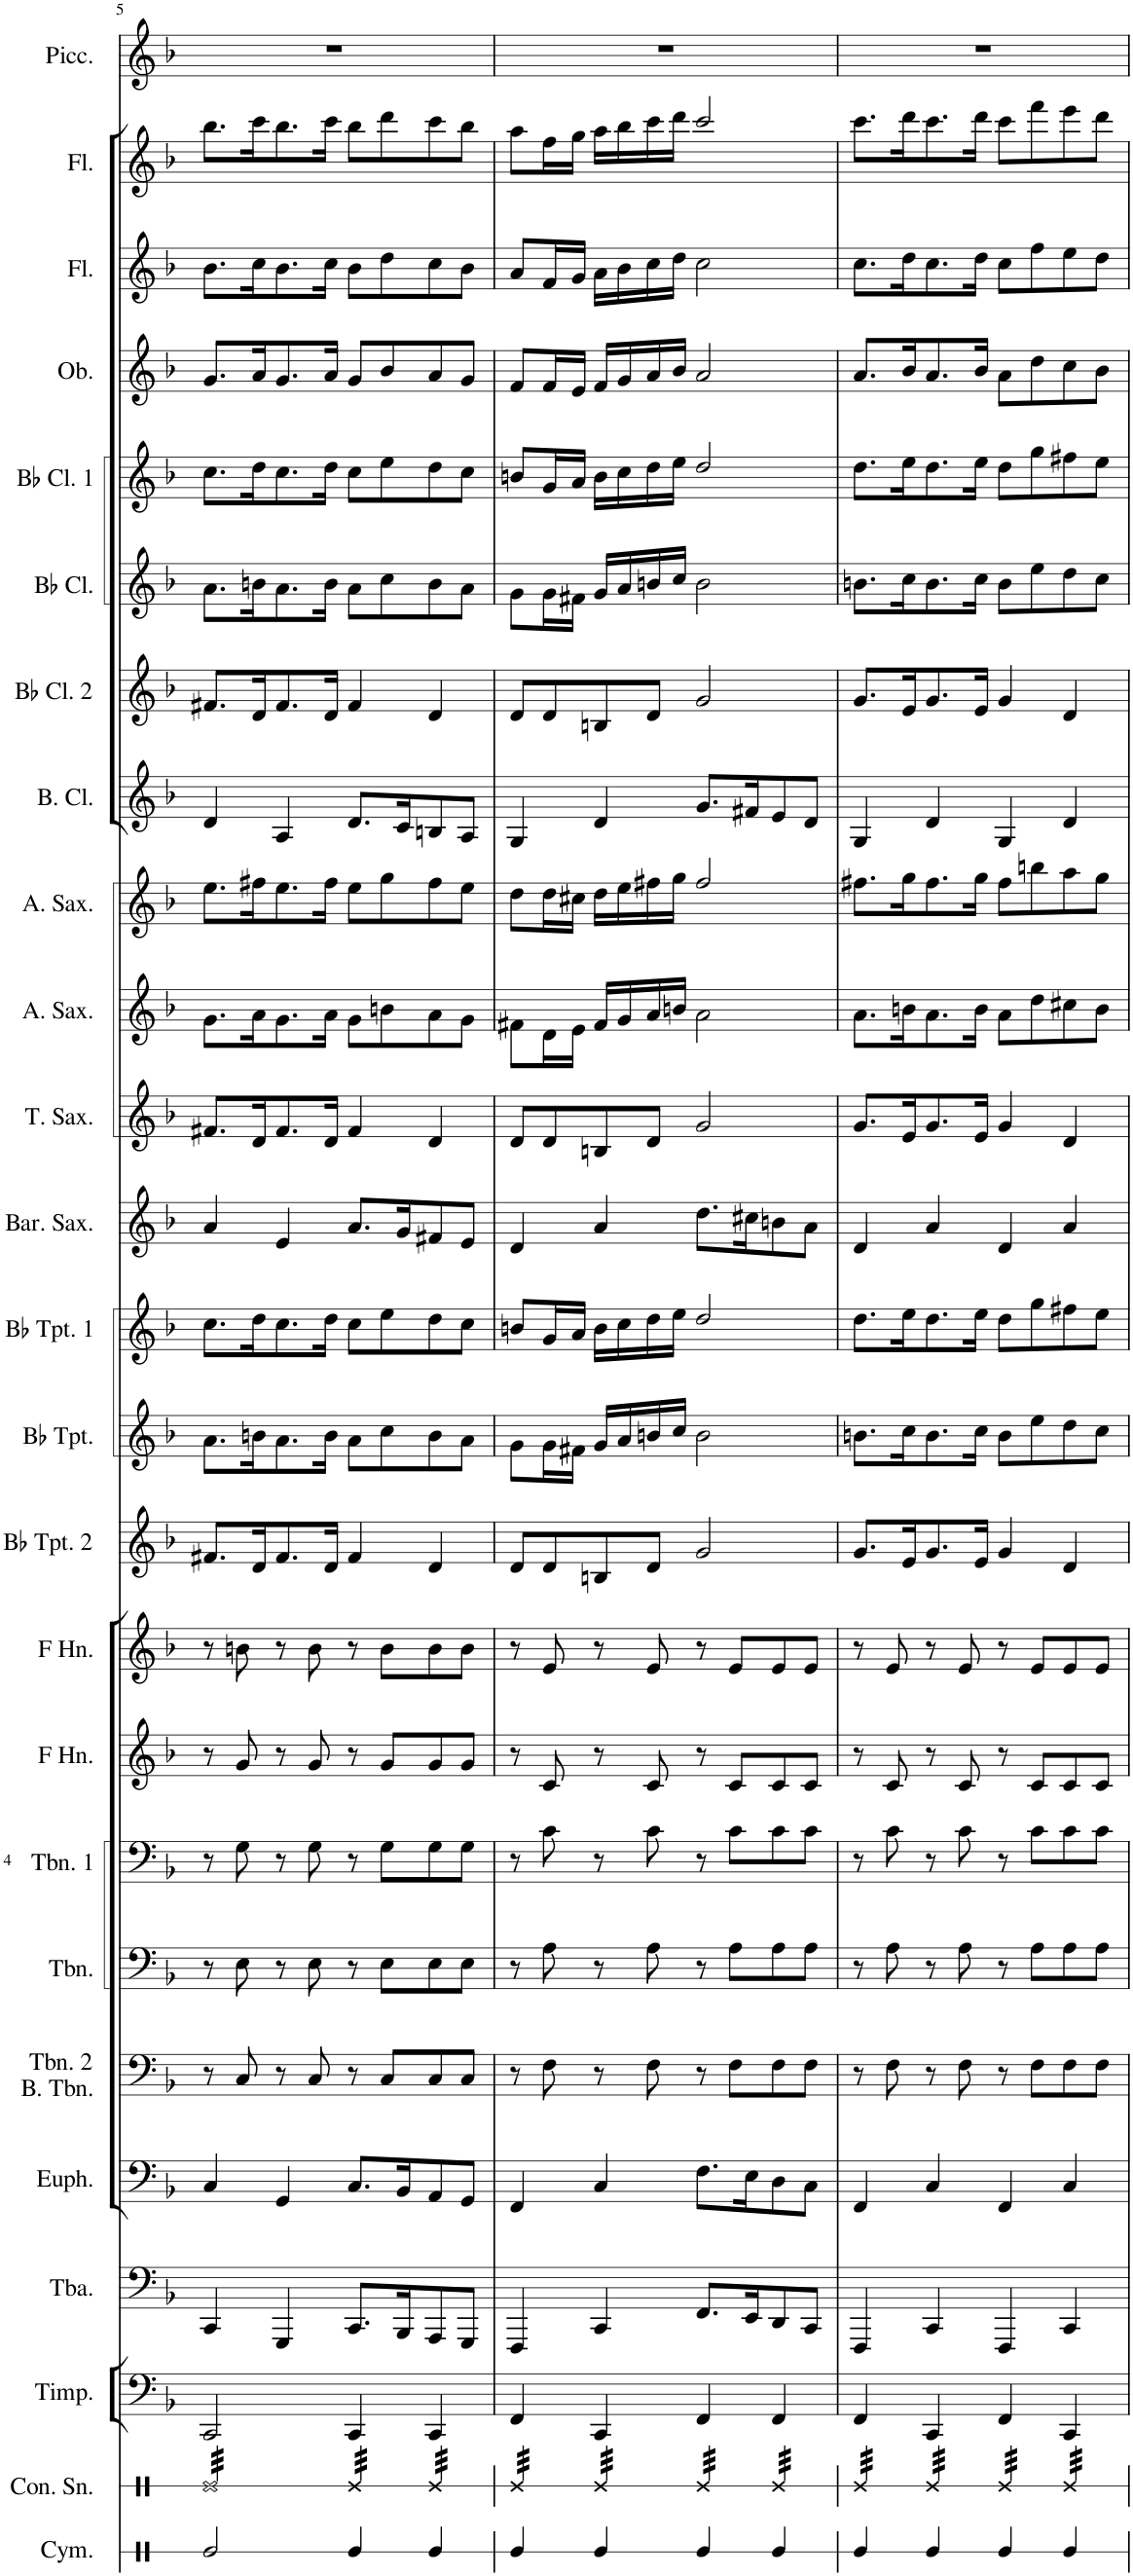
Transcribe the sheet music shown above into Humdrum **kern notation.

**kern	**kern	**kern	**kern	**kern	**kern	**kern	**kern	**kern	**kern	**kern	**kern	**kern	**kern	**kern	**kern	**kern	**kern	**kern	**kern	**kern	**kern	**kern	**kern	**kern
*part25	*part24	*part23	*part22	*part21	*part20	*part19	*part18	*part17	*part16	*part15	*part14	*part13	*part12	*part11	*part10	*part9	*part8	*part7	*part6	*part5	*part4	*part3	*part2	*part1
*staff25	*staff24	*staff23	*staff22	*staff21	*staff20	*staff19	*staff18	*staff17	*staff16	*staff15	*staff14	*staff13	*staff12	*staff11	*staff10	*staff9	*staff8	*staff7	*staff6	*staff5	*staff4	*staff3	*staff2	*staff1
*I"Cymbal	*I"Concert Snare Drum	*I"Timpani	*I"Tuba	*I"Euphonium	*I"Trombone 3	*I"Trombone	*I"Trombone 1 &amp; 2	*I"Horn in F	*I"Horn in F 1 &amp; 2	*I"Bb Trumpet 3	*I"Bb Trumpet	*I"Bb Trumpet 1 &amp; 2	*I"Baritone Saxophone	*I"Tenor Saxophone	*I"Alto Saxophone	*I"Alto Saxophone 1 &amp; 2	*I"Bass Clarinet	*I"Bb Clarinet 3	*I"Bb Clarinet	*I"Bb Clarinet 1 &amp; 2	*I"Oboe 1 &amp; 2	*I"Flute	*I"Flutes 1 &amp; 2	*I"Piccolo
*I'Cym.	*I'Con. Sn.	*I'Timp.	*I'Tba.	*I'Euph.	*	*I'Tbn.	*I'Tbn. 1	*	*	*I'Bb Tpt. 2	*I'Bb Tpt.	*I'Bb Tpt. 1	*I'Bar. Sax.	*I'T. Sax.	*I'A. Sax.	*I'A. Sax.	*I'B. Cl.	*I'Bb Cl. 2	*I'Bb Cl.	*I'Bb Cl. 1	*I'Ob.	*I'Fl.	*I'Fl.	*I'Picc.
!!LO:PB:g=z
*clefX	*clefX	*clefF4	*clefF4	*clefF4	*clefF4	*clefF4	*clefF4	*clefG2	*clefG2	*clefG2	*clefG2	*clefG2	*clefG2	*clefG2	*clefG2	*clefG2	*clefG2	*clefG2	*clefG2	*clefG2	*clefG2	*clefG2	*clefG2	*clefG2
*	*	*	*	*	*	*	*	*Trd4c7	*Trd4c7	*Trd1c2	*Trd1c2	*Trd1c2	*Trd12c21	*Trd8c14	*Trd5c9	*Trd5c9	*Trd8c14	*Trd1c2	*Trd1c2	*Trd1c2	*	*	*	*Trd-7c-12
*k[]	*k[]	*k[b-]	*k[b-]	*k[b-]	*k[b-]	*k[b-]	*k[b-]	*k[b-]	*k[b-]	*k[b-]	*k[b-]	*k[b-]	*k[b-]	*k[b-]	*k[b-]	*k[b-]	*k[b-]	*k[b-]	*k[b-]	*k[b-]	*k[b-]	*k[b-]	*k[b-]	*k[b-]
*M2/2	*M2/2	*M2/2	*M2/2	*M2/2	*M2/2	*M2/2	*M2/2	*M2/2	*M2/2	*M2/2	*M2/2	*M2/2	*M2/2	*M2/2	*M2/2	*M2/2	*M2/2	*M2/2	*M2/2	*M2/2	*M2/2	*M2/2	*M2/2	*M2/2
*met(c|)	*met(c|)	*met(c|)	*met(c|)	*met(c|)	*met(c|)	*met(c|)	*met(c|)	*met(c|)	*met(c|)	*met(c|)	*met(c|)	*met(c|)	*met(c|)	*met(c|)	*met(c|)	*met(c|)	*met(c|)	*met(c|)	*met(c|)	*met(c|)	*met(c|)	*met(c|)	*met(c|)	*met(c|)
=5	=5	=5	=5	=5	=5	=5	=5	=5	=5	=5	=5	=5	=5	=5	=5	=5	=5	=5	=5	=5	=5	=5	=5	=5
*	*tremolo	*	*	*	*	*	*	*	*	*	*	*	*	*	*	*	*	*	*	*	*	*	*	*
2Re/	32Re/LLL	2CC/	4CC/	4C/	8r	8r	8r	8r	8r	8.f#X/L	8.a\L	8.cc\L	4a/	8.f#X/L	8.g\L	8.ee\L	4d/	8.f#X/L	8.a\L	8.cc\L	8.g/L	8.b-\L	8.bb-\L	1r
.	32Re/	.	.	.	.	.	.	.	.	.	.	.	.	.	.	.	.	.	.	.	.	.	.	.
.	32Re/	.	.	.	.	.	.	.	.	.	.	.	.	.	.	.	.	.	.	.	.	.	.	.
.	32Re/	.	.	.	.	.	.	.	.	.	.	.	.	.	.	.	.	.	.	.	.	.	.	.
.	32Re/	.	.	.	8C/	8E\	8G\	8g/	8bn\	.	.	.	.	.	.	.	.	.	.	.	.	.	.	.
.	32Re/	.	.	.	.	.	.	.	.	.	.	.	.	.	.	.	.	.	.	.	.	.	.	.
.	32Re/	.	.	.	.	.	.	.	.	16d/K	16bn\K	16dd\K	.	16d/K	16a\K	16ff#X\K	.	16d/K	16bn\K	16dd\K	16a/K	16cc\K	16ccc\K	.
.	32Re/	.	.	.	.	.	.	.	.	.	.	.	.	.	.	.	.	.	.	.	.	.	.	.
.	32Re/	.	4GGG/	4GG/	8r	8r	8r	8r	8r	8.f#/	8.a\	8.cc\	4e/	8.f#/	8.g\	8.ee\	4A/	8.f#/	8.a\	8.cc\	8.g/	8.b-\	8.bb-\	.
.	32Re/	.	.	.	.	.	.	.	.	.	.	.	.	.	.	.	.	.	.	.	.	.	.	.
.	32Re/	.	.	.	.	.	.	.	.	.	.	.	.	.	.	.	.	.	.	.	.	.	.	.
.	32Re/	.	.	.	.	.	.	.	.	.	.	.	.	.	.	.	.	.	.	.	.	.	.	.
.	32Re/	.	.	.	8C/	8E\	8G\	8g/	8b\	.	.	.	.	.	.	.	.	.	.	.	.	.	.	.
.	32Re/	.	.	.	.	.	.	.	.	.	.	.	.	.	.	.	.	.	.	.	.	.	.	.
.	32Re/	.	.	.	.	.	.	.	.	16d/Jk	16b\Jk	16dd\Jk	.	16d/Jk	16a\Jk	16ff#\Jk	.	16d/Jk	16b\Jk	16dd\Jk	16a/Jk	16cc\Jk	16ccc\Jk	.
.	32Re/JJJ	.	.	.	.	.	.	.	.	.	.	.	.	.	.	.	.	.	.	.	.	.	.	.
4Re/	32Re/LLL	4CC/	8.CC/L	8.C/L	8r	8r	8r	8r	8r	4f#/	8a\L	8cc\L	8.a/L	4f#/	8g\L	8ee\L	8.d/L	4f#/	8a\L	8cc\L	8g/L	8b-\L	8bb-\L	.
.	32Re/	.	.	.	.	.	.	.	.	.	.	.	.	.	.	.	.	.	.	.	.	.	.	.
.	32Re/	.	.	.	.	.	.	.	.	.	.	.	.	.	.	.	.	.	.	.	.	.	.	.
.	32Re/	.	.	.	.	.	.	.	.	.	.	.	.	.	.	.	.	.	.	.	.	.	.	.
.	32Re/	.	.	.	8C/L	8E\L	8G\L	8g/L	8b\L	.	8cc\	8ee\	.	.	8bn\	8gg\	.	.	8cc\	8ee\	8b-/	8dd\	8ddd\	.
.	32Re/	.	.	.	.	.	.	.	.	.	.	.	.	.	.	.	.	.	.	.	.	.	.	.
.	32Re/	.	16BBB-/K	16BB-/K	.	.	.	.	.	.	.	.	16g/K	.	.	.	16c/K	.	.	.	.	.	.	.
.	32Re/JJJ	.	.	.	.	.	.	.	.	.	.	.	.	.	.	.	.	.	.	.	.	.	.	.
4Re/	32Re/LLL	4CC/	8AAA/	8AA/	8C/	8E\	8G\	8g/	8b\	4d/	8b\	8dd\	8f#X/	4d/	8a\	8ff#\	8Bn/	4d/	8b\	8dd\	8a/	8cc\	8ccc\	.
.	32Re/	.	.	.	.	.	.	.	.	.	.	.	.	.	.	.	.	.	.	.	.	.	.	.
.	32Re/	.	.	.	.	.	.	.	.	.	.	.	.	.	.	.	.	.	.	.	.	.	.	.
.	32Re/	.	.	.	.	.	.	.	.	.	.	.	.	.	.	.	.	.	.	.	.	.	.	.
.	32Re/	.	8GGG/J	8GG/J	8C/J	8E\J	8G\J	8g/J	8b\J	.	8a\J	8cc\J	8e/J	.	8g\J	8ee\J	8A/J	.	8a\J	8cc\J	8g/J	8b-\J	8bb-\J	.
.	32Re/	.	.	.	.	.	.	.	.	.	.	.	.	.	.	.	.	.	.	.	.	.	.	.
.	32Re/	.	.	.	.	.	.	.	.	.	.	.	.	.	.	.	.	.	.	.	.	.	.	.
.	32Re/JJJ	.	.	.	.	.	.	.	.	.	.	.	.	.	.	.	.	.	.	.	.	.	.	.
=6	=6	=6	=6	=6	=6	=6	=6	=6	=6	=6	=6	=6	=6	=6	=6	=6	=6	=6	=6	=6	=6	=6	=6	=6
4Re/	32Re/LLL	4FF/	4FFF/	4FF/	8r	8r	8r	8r	8r	8d/L	8g\L	8bn/L	4d/	8d/L	8f#X\L	8dd\L	4G/	8d/L	8g\L	8bn/L	8f/L	8a/L	8aa\L	1r
.	32Re/	.	.	.	.	.	.	.	.	.	.	.	.	.	.	.	.	.	.	.	.	.	.	.
.	32Re/	.	.	.	.	.	.	.	.	.	.	.	.	.	.	.	.	.	.	.	.	.	.	.
.	32Re/	.	.	.	.	.	.	.	.	.	.	.	.	.	.	.	.	.	.	.	.	.	.	.
.	32Re/	.	.	.	8F\	8A\	8c\	8c/	8e/	8d/	16g\L	16g/L	.	8d/	16d\L	16dd\L	.	8d/	16g\L	16g/L	16f/L	16f/L	16ff\L	.
.	32Re/	.	.	.	.	.	.	.	.	.	.	.	.	.	.	.	.	.	.	.	.	.	.	.
.	32Re/	.	.	.	.	.	.	.	.	.	16f#X\JJ	16a/JJ	.	.	16e\JJ	16cc#X\JJ	.	.	16f#X\JJ	16a/JJ	16e/JJ	16g/JJ	16gg\JJ	.
.	32Re/JJJ	.	.	.	.	.	.	.	.	.	.	.	.	.	.	.	.	.	.	.	.	.	.	.
4Re/	32Re/LLL	4CC/	4CC/	4C/	8r	8r	8r	8r	8r	8Bn/	16g/LL	16b\LL	4a/	8Bn/	16f#/LL	16dd\LL	4d/	8Bn/	16g/LL	16b\LL	16f/LL	16a\LL	16aa\LL	.
.	32Re/	.	.	.	.	.	.	.	.	.	.	.	.	.	.	.	.	.	.	.	.	.	.	.
.	32Re/	.	.	.	.	.	.	.	.	.	16a/	16cc\	.	.	16g/	16ee\	.	.	16a/	16cc\	16g/	16b-\	16bb-\	.
.	32Re/	.	.	.	.	.	.	.	.	.	.	.	.	.	.	.	.	.	.	.	.	.	.	.
.	32Re/	.	.	.	8F\	8A\	8c\	8c/	8e/	8d/J	16bn/	16dd\	.	8d/J	16a/	16ff#X\	.	8d/J	16bn/	16dd\	16a/	16cc\	16ccc\	.
.	32Re/	.	.	.	.	.	.	.	.	.	.	.	.	.	.	.	.	.	.	.	.	.	.	.
.	32Re/	.	.	.	.	.	.	.	.	.	16cc/JJ	16ee\JJ	.	.	16bn/JJ	16gg\JJ	.	.	16cc/JJ	16ee\JJ	16b-/JJ	16dd\JJ	16ddd\JJ	.
.	32Re/JJJ	.	.	.	.	.	.	.	.	.	.	.	.	.	.	.	.	.	.	.	.	.	.	.
4Re/	32Re/LLL	4FF/	8.FF/L	8.F\L	8r	8r	8r	8r	8r	2g/	2b\	2dd/	8.dd\L	2g/	2a\	2ff#/	8.g/L	2g/	2b\	2dd/	2a/	2cc\	2ccc/	.
.	32Re/	.	.	.	.	.	.	.	.	.	.	.	.	.	.	.	.	.	.	.	.	.	.	.
.	32Re/	.	.	.	.	.	.	.	.	.	.	.	.	.	.	.	.	.	.	.	.	.	.	.
.	32Re/	.	.	.	.	.	.	.	.	.	.	.	.	.	.	.	.	.	.	.	.	.	.	.
.	32Re/	.	.	.	8F\L	8A\L	8c\L	8c/L	8e/L	.	.	.	.	.	.	.	.	.	.	.	.	.	.	.
.	32Re/	.	.	.	.	.	.	.	.	.	.	.	.	.	.	.	.	.	.	.	.	.	.	.
.	32Re/	.	16EE/K	16E\K	.	.	.	.	.	.	.	.	16cc#X\K	.	.	.	16f#X/K	.	.	.	.	.	.	.
.	32Re/JJJ	.	.	.	.	.	.	.	.	.	.	.	.	.	.	.	.	.	.	.	.	.	.	.
4Re/	32Re/LLL	4FF/	8DD/	8D\	8F\	8A\	8c\	8c/	8e/	.	.	.	8bn\	.	.	.	8e/	.	.	.	.	.	.	.
.	32Re/	.	.	.	.	.	.	.	.	.	.	.	.	.	.	.	.	.	.	.	.	.	.	.
.	32Re/	.	.	.	.	.	.	.	.	.	.	.	.	.	.	.	.	.	.	.	.	.	.	.
.	32Re/	.	.	.	.	.	.	.	.	.	.	.	.	.	.	.	.	.	.	.	.	.	.	.
.	32Re/	.	8CC/J	8C\J	8F\J	8A\J	8c\J	8c/J	8e/J	.	.	.	8a\J	.	.	.	8d/J	.	.	.	.	.	.	.
.	32Re/	.	.	.	.	.	.	.	.	.	.	.	.	.	.	.	.	.	.	.	.	.	.	.
.	32Re/	.	.	.	.	.	.	.	.	.	.	.	.	.	.	.	.	.	.	.	.	.	.	.
.	32Re/JJJ	.	.	.	.	.	.	.	.	.	.	.	.	.	.	.	.	.	.	.	.	.	.	.
=7	=7	=7	=7	=7	=7	=7	=7	=7	=7	=7	=7	=7	=7	=7	=7	=7	=7	=7	=7	=7	=7	=7	=7	=7
4Re/	32Re/LLL	4FF/	4FFF/	4FF/	8r	8r	8r	8r	8r	8.g/L	8.bn\L	8.dd\L	4d/	8.g/L	8.a\L	8.ff#X\L	4G/	8.g/L	8.bn\L	8.dd\L	8.a/L	8.cc\L	8.ccc\L	1r
.	32Re/	.	.	.	.	.	.	.	.	.	.	.	.	.	.	.	.	.	.	.	.	.	.	.
.	32Re/	.	.	.	.	.	.	.	.	.	.	.	.	.	.	.	.	.	.	.	.	.	.	.
.	32Re/	.	.	.	.	.	.	.	.	.	.	.	.	.	.	.	.	.	.	.	.	.	.	.
.	32Re/	.	.	.	8F\	8A\	8c\	8c/	8e/	.	.	.	.	.	.	.	.	.	.	.	.	.	.	.
.	32Re/	.	.	.	.	.	.	.	.	.	.	.	.	.	.	.	.	.	.	.	.	.	.	.
.	32Re/	.	.	.	.	.	.	.	.	16e/K	16cc\K	16ee\K	.	16e/K	16bn\K	16gg\K	.	16e/K	16cc\K	16ee\K	16b-/K	16dd\K	16ddd\K	.
.	32Re/JJJ	.	.	.	.	.	.	.	.	.	.	.	.	.	.	.	.	.	.	.	.	.	.	.
4Re/	32Re/LLL	4CC/	4CC/	4C/	8r	8r	8r	8r	8r	8.g/	8.b\	8.dd\	4a/	8.g/	8.a\	8.ff#\	4d/	8.g/	8.b\	8.dd\	8.a/	8.cc\	8.ccc\	.
.	32Re/	.	.	.	.	.	.	.	.	.	.	.	.	.	.	.	.	.	.	.	.	.	.	.
.	32Re/	.	.	.	.	.	.	.	.	.	.	.	.	.	.	.	.	.	.	.	.	.	.	.
.	32Re/	.	.	.	.	.	.	.	.	.	.	.	.	.	.	.	.	.	.	.	.	.	.	.
.	32Re/	.	.	.	8F\	8A\	8c\	8c/	8e/	.	.	.	.	.	.	.	.	.	.	.	.	.	.	.
.	32Re/	.	.	.	.	.	.	.	.	.	.	.	.	.	.	.	.	.	.	.	.	.	.	.
.	32Re/	.	.	.	.	.	.	.	.	16e/Jk	16cc\Jk	16ee\Jk	.	16e/Jk	16b\Jk	16gg\Jk	.	16e/Jk	16cc\Jk	16ee\Jk	16b-/Jk	16dd\Jk	16ddd\Jk	.
.	32Re/JJJ	.	.	.	.	.	.	.	.	.	.	.	.	.	.	.	.	.	.	.	.	.	.	.
4Re/	32Re/LLL	4FF/	4FFF/	4FF/	8r	8r	8r	8r	8r	4g/	8b\L	8dd\L	4d/	4g/	8a\L	8ff#\L	4G/	4g/	8b\L	8dd\L	8a\L	8cc\L	8ccc\L	.
.	32Re/	.	.	.	.	.	.	.	.	.	.	.	.	.	.	.	.	.	.	.	.	.	.	.
.	32Re/	.	.	.	.	.	.	.	.	.	.	.	.	.	.	.	.	.	.	.	.	.	.	.
.	32Re/	.	.	.	.	.	.	.	.	.	.	.	.	.	.	.	.	.	.	.	.	.	.	.
.	32Re/	.	.	.	8F\L	8A\L	8c\L	8c/L	8e/L	.	8ee\	8gg\	.	.	8dd\	8bbn\	.	.	8ee\	8gg\	8dd\	8ff\	8fff\	.
.	32Re/	.	.	.	.	.	.	.	.	.	.	.	.	.	.	.	.	.	.	.	.	.	.	.
.	32Re/	.	.	.	.	.	.	.	.	.	.	.	.	.	.	.	.	.	.	.	.	.	.	.
.	32Re/JJJ	.	.	.	.	.	.	.	.	.	.	.	.	.	.	.	.	.	.	.	.	.	.	.
4Re/	32Re/LLL	4CC/	4CC/	4C/	8F\	8A\	8c\	8c/	8e/	4d/	8dd\	8ff#X\	4a/	4d/	8cc#X\	8aa\	4d/	4d/	8dd\	8ff#X\	8cc\	8ee\	8eee\	.
.	32Re/	.	.	.	.	.	.	.	.	.	.	.	.	.	.	.	.	.	.	.	.	.	.	.
.	32Re/	.	.	.	.	.	.	.	.	.	.	.	.	.	.	.	.	.	.	.	.	.	.	.
.	32Re/	.	.	.	.	.	.	.	.	.	.	.	.	.	.	.	.	.	.	.	.	.	.	.
.	32Re/	.	.	.	8F\J	8A\J	8c\J	8c/J	8e/J	.	8cc\J	8ee\J	.	.	8b\J	8gg\J	.	.	8cc\J	8ee\J	8b-\J	8dd\J	8ddd\J	.
.	32Re/	.	.	.	.	.	.	.	.	.	.	.	.	.	.	.	.	.	.	.	.	.	.	.
.	32Re/	.	.	.	.	.	.	.	.	.	.	.	.	.	.	.	.	.	.	.	.	.	.	.
.	32Re/JJJ	.	.	.	.	.	.	.	.	.	.	.	.	.	.	.	.	.	.	.	.	.	.	.
*	*Xtremolo	*	*	*	*	*	*	*	*	*	*	*	*	*	*	*	*	*	*	*	*	*	*	*
=	=	=	=	=	=	=	=	=	=	=	=	=	=	=	=	=	=	=	=	=	=	=	=	=
*-	*-	*-	*-	*-	*-	*-	*-	*-	*-	*-	*-	*-	*-	*-	*-	*-	*-	*-	*-	*-	*-	*-	*-	*-
